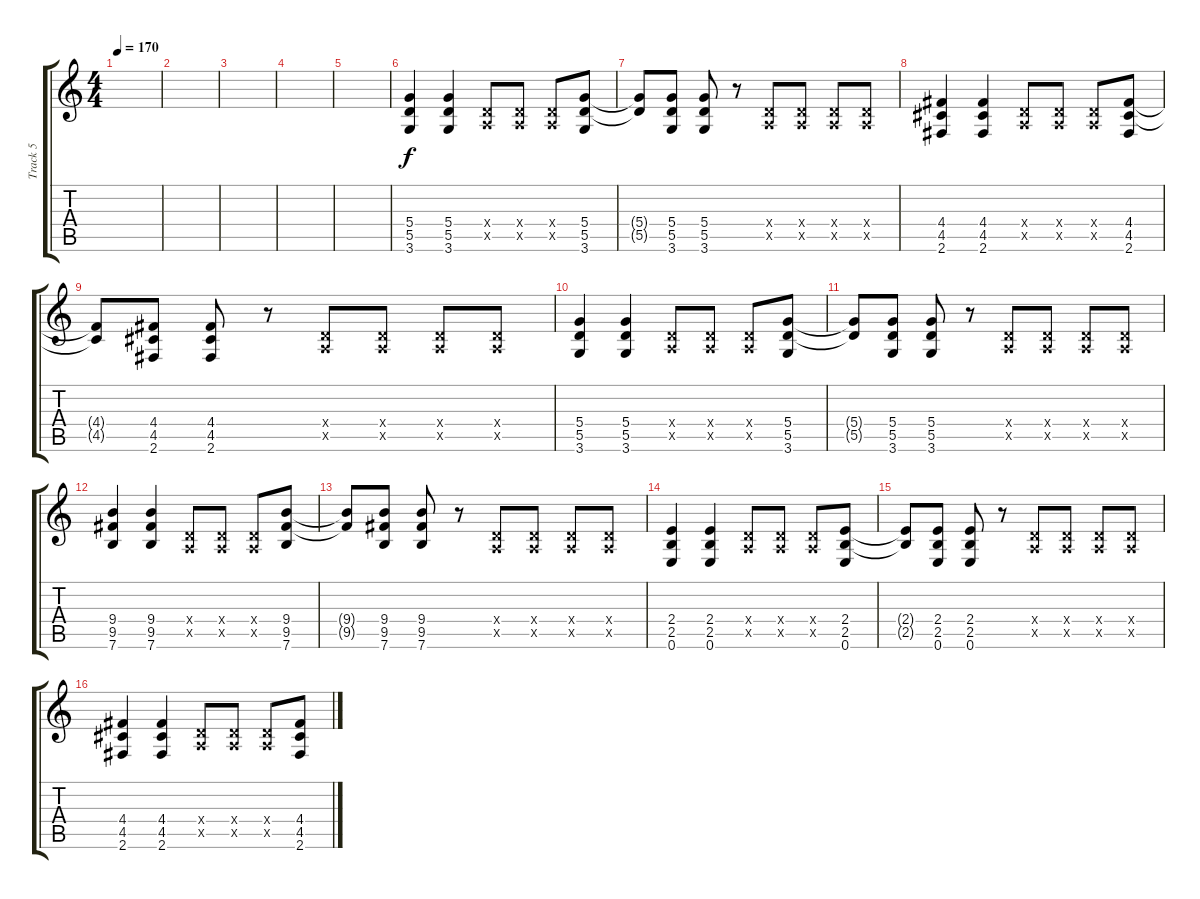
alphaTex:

\track ("Track 5" "Track 5") {instrument distortionguitar}
\staff {score tabs}
\tuning (E4 B3 G3 D3 A2 E2) {hide}
\ts (4 4)
\tempo 170
\clef g2
\ks c
|
|
|
|
|
(5.4 5.5 3.6).4 (5.4 5.5 3.6).4 (0.4{x} 0.5{x}).8 (0.4{x} 0.5{x}).8 (0.4{x} 0.5{x}).8 (5.4 5.5 3.6).8 |
(5.4{t} 5.5{t}).8 (5.4 5.5 3.6).8 (5.4 5.5 3.6).8 r.8 (0.4{x} 0.5{x}).8 (0.4{x} 0.5{x}).8 (0.4{x} 0.5{x}).8 (0.4{x} 0.5{x}).8 |
(4.4 4.5 2.6).4 (4.4 4.5 2.6).4 (0.4{x} 0.5{x}).8 (0.4{x} 0.5{x}).8 (0.4{x} 0.5{x}).8 (4.4 4.5 2.6).8 |
(4.4{t} 4.5{t}).8 (4.4 4.5 2.6).8 (4.4 4.5 2.6).8 r.8 (0.4{x} 0.5{x}).8 (0.4{x} 0.5{x}).8 (0.4{x} 0.5{x}).8 (0.4{x} 0.5{x}).8 |
(5.4 5.5 3.6).4 (5.4 5.5 3.6).4 (0.4{x} 0.5{x}).8 (0.4{x} 0.5{x}).8 (0.4{x} 0.5{x}).8 (5.4 5.5 3.6).8 |
(5.4{t} 5.5{t}).8 (5.4 5.5 3.6).8 (5.4 5.5 3.6).8 r.8 (0.4{x} 0.5{x}).8 (0.4{x} 0.5{x}).8 (0.4{x} 0.5{x}).8 (0.4{x} 0.5{x}).8 |
(9.4 9.5 7.6).4 (9.4 9.5 7.6).4 (0.4{x} 0.5{x}).8 (0.4{x} 0.5{x}).8 (0.4{x} 0.5{x}).8 (9.4 9.5 7.6).8 |
(9.4{t} 9.5{t}).8 (9.4 9.5 7.6).8 (9.4 9.5 7.6).8 r.8 (0.4{x} 0.5{x}).8 (0.4{x} 0.5{x}).8 (0.4{x} 0.5{x}).8 (0.4{x} 0.5{x}).8 |
(2.4 2.5 0.6).4 (2.4 2.5 0.6).4 (0.4{x} 0.5{x}).8 (0.4{x} 0.5{x}).8 (0.4{x} 0.5{x}).8 (2.4 2.5 0.6).8 |
(2.4{t} 2.5{t}).8 (2.4 2.5 0.6).8 (2.4 2.5 0.6).8 r.8 (0.4{x} 0.5{x}).8 (0.4{x} 0.5{x}).8 (0.4{x} 0.5{x}).8 (0.4{x} 0.5{x}).8 |
(4.4 4.5 2.6).4 (4.4 4.5 2.6).4 (0.4{x} 0.5{x}).8 (0.4{x} 0.5{x}).8 (0.4{x} 0.5{x}).8 (4.4 4.5 2.6).8
